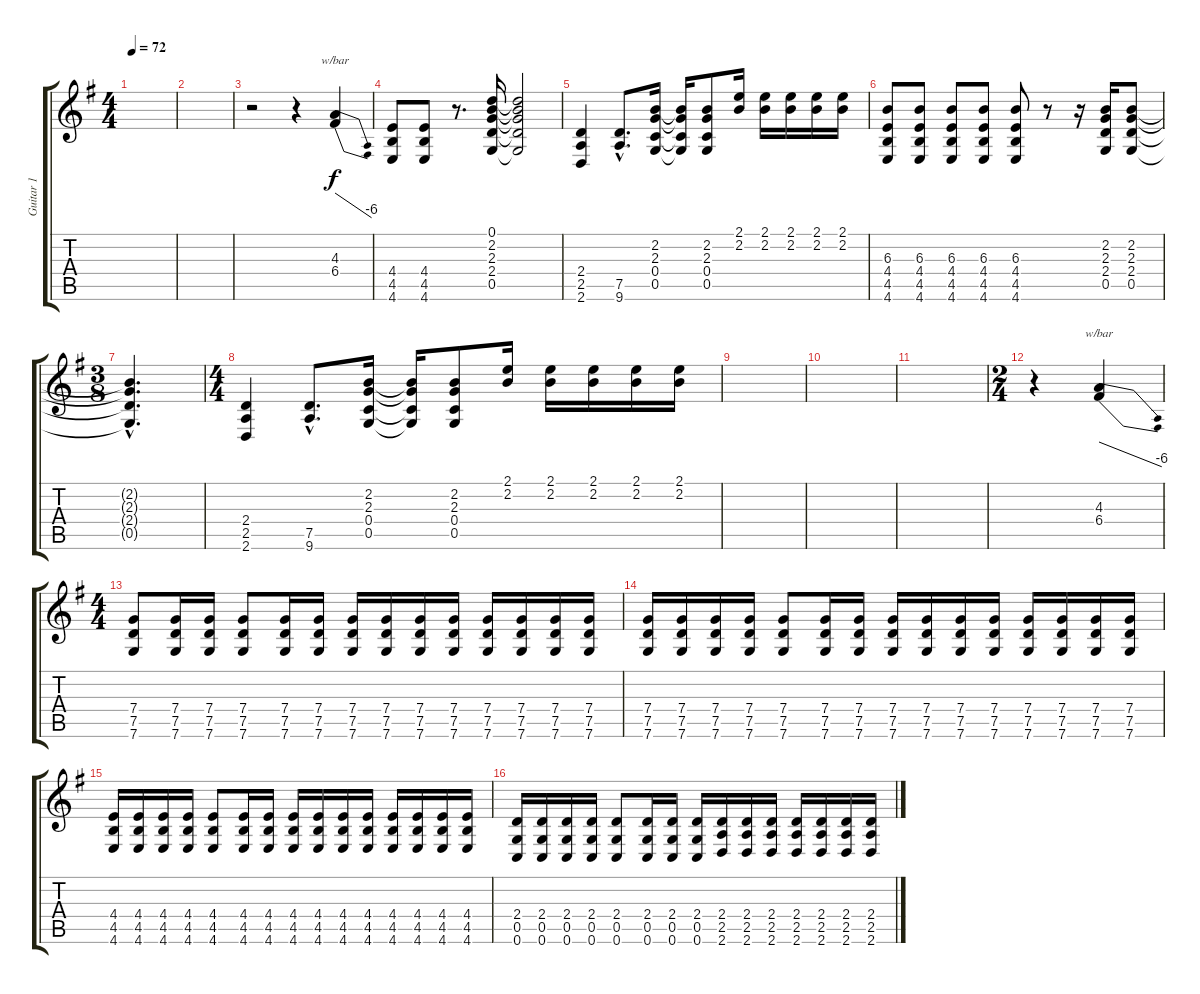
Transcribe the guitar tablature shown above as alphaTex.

\track ("Guitar 1" "Guitar 1") {instrument distortionguitar}
\staff {score tabs}
\tuning (D4 A3 F3 C3 G2 C2) {hide}
\ts (4 4)
\tempo 72
\clef g2
\ks g
|
|
r.2 r.4 (4.3 6.4).4{tbe (dive default 0 0 60 -24)} |
(4.4 4.5 4.6).8 (4.4 4.5 4.6).8 r.8{d} (0.1 2.2 2.3 2.4 0.5).16 (0.1{t} 2.2{t} 2.3{t} 2.4{t} 0.5{t}).2 |
(2.4 2.5 2.6).4 (7.5{hac} 9.6{hac}).8{d} (2.2 2.3 0.4 0.5).16 (2.2{t} 2.3{t} 0.4{t} 0.5{t}).16 (2.2 2.3 0.4 0.5).8 (2.1 2.2).16 (2.1 2.2).16 (2.1 2.2).16 (2.1 2.2).16 (2.1 2.2).16 |
(6.3 4.4 4.5 4.6).8 (6.3 4.4 4.5 4.6).8 (6.3 4.4 4.5 4.6).8 (6.3 4.4 4.5 4.6).8 (6.3 4.4 4.5 4.6).8 r.8 r.16 (2.2 2.3 2.4 0.5).16 (2.2 2.3 2.4 0.5).8 |
\ts (3 8)
(2.2{hac t} 2.3{hac t} 2.4{hac t} 0.5{hac t}).4{d} |
\ts (4 4)
(2.4 2.5 2.6).4 (7.5{hac} 9.6{hac}).8{d} (2.2 2.3 0.4 0.5).16 (2.2{t} 2.3{t} 0.4{t} 0.5{t}).16 (2.2 2.3 0.4 0.5).8 (2.1 2.2).16 (2.1 2.2).16 (2.1 2.2).16 (2.1 2.2).16 (2.1 2.2).16 |
|
|
|
\ts (2 4)
r.4 (4.3 6.4).4{tbe (dive default 0 0 60 -24)} |
\ts (4 4)
(7.4 7.5 7.6).8 (7.4 7.5 7.6).16 (7.4 7.5 7.6).16 (7.4 7.5 7.6).8 (7.4 7.5 7.6).16 (7.4 7.5 7.6).16 (7.4 7.5 7.6).16 (7.4 7.5 7.6).16 (7.4 7.5 7.6).16 (7.4 7.5 7.6).16 (7.4 7.5 7.6).16 (7.4 7.5 7.6).16 (7.4 7.5 7.6).16 (7.4 7.5 7.6).16 |
(7.4 7.5 7.6).16 (7.4 7.5 7.6).16 (7.4 7.5 7.6).16 (7.4 7.5 7.6).16 (7.4 7.5 7.6).8 (7.4 7.5 7.6).16 (7.4 7.5 7.6).16 (7.4 7.5 7.6).16 (7.4 7.5 7.6).16 (7.4 7.5 7.6).16 (7.4 7.5 7.6).16 (7.4 7.5 7.6).16 (7.4 7.5 7.6).16 (7.4 7.5 7.6).16 (7.4 7.5 7.6).16 |
(4.4 4.5 4.6).16 (4.4 4.5 4.6).16 (4.4 4.5 4.6).16 (4.4 4.5 4.6).16 (4.4 4.5 4.6).8 (4.4 4.5 4.6).16 (4.4 4.5 4.6).16 (4.4 4.5 4.6).16 (4.4 4.5 4.6).16 (4.4 4.5 4.6).16 (4.4 4.5 4.6).16 (4.4 4.5 4.6).16 (4.4 4.5 4.6).16 (4.4 4.5 4.6).16 (4.4 4.5 4.6).16 |
(2.4 0.5 0.6).16 (2.4 0.5 0.6).16 (2.4 0.5 0.6).16 (2.4 0.5 0.6).16 (2.4 0.5 0.6).8 (2.4 0.5 0.6).16 (2.4 0.5 0.6).16 (2.4 0.5 0.6).16 (2.4 2.5 2.6).16 (2.4 2.5 2.6).16 (2.4 2.5 2.6).16 (2.4 2.5 2.6).16 (2.4 2.5 2.6).16 (2.4 2.5 2.6).16 (2.4 2.5 2.6).16
